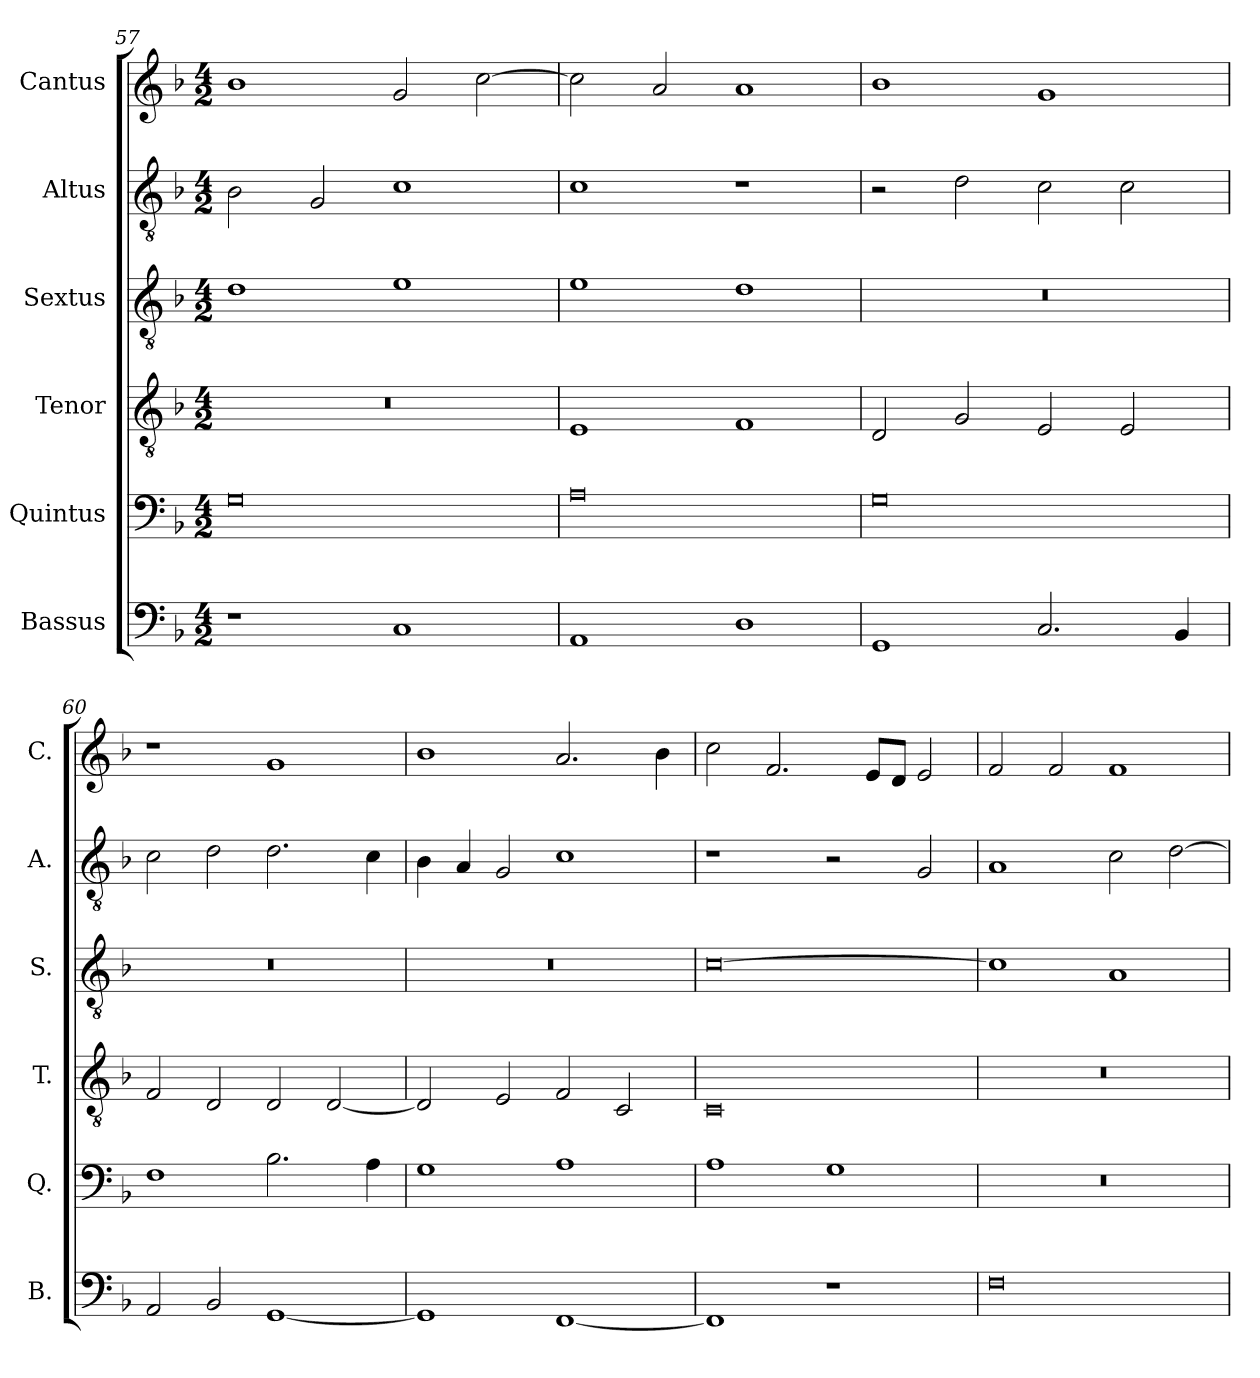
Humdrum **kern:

**kern	**kern	**kern	**kern	**kern	**kern
*part6	*part5	*part4	*part3	*part2	*part1
*staff6	*staff5	*staff4	*staff3	*staff2	*staff1
*I"Bassus	*I"Quintus	*I"Tenor	*I"Sextus	*I"Altus	*I"Cantus
*I'B.	*I'Q.	*I'T.	*I'S.	*I'A.	*I'C.
*clefF4	*clefF4	*clefGv2	*clefGv2	*clefGv2	*clefG2
*k[b-]	*k[b-]	*k[b-]	*k[b-]	*k[b-]	*k[b-]
*M4/2	*M4/2	*M4/2	*M4/2	*M4/2	*M4/2
=57	=57	=57	=57	=57	=57
1r	0G	0r	1d	2B-\	1b-
.	.	.	.	2G/	.
1C	.	.	1e	1c	2g/
.	.	.	.	.	[2cc\
!!LO:LB:g=z
=58	=58	=58	=58	=58	=58
1AA	0A	1E	1e	1c	2cc\]
.	.	.	.	.	2a/
1D	.	1F	1d	1r	1a
=59	=59	=59	=59	=59	=59
1GG	0G	2D/	0r	2r	1b-
.	.	2G/	.	2d\	.
2.C/	.	2E/	.	2c\	1g
.	.	2E/	.	2c\	.
4BB-/	.	.	.	.	.
=60	=60	=60	=60	=60	=60
2AA/	1F	2F/	0r	2c\	1r
2BB-/	.	2D/	.	2d\	.
[1GG	2.B-\	2D/	.	2.d\	1g
.	.	[2D/	.	.	.
.	4A\	.	.	4c\	.
=61	=61	=61	=61	=61	=61
1GG]	1G	2D/]	0r	4B-\	1b-
.	.	.	.	4A/	.
.	.	2E/	.	2G/	.
[1FF	1A	2F/	.	1c	2.a/
.	.	2C/	.	.	.
.	.	.	.	.	4b-\
=62	=62	=62	=62	=62	=62
1FF]	1A	0C	[0c	1r	2cc\
.	.	.	.	.	2.f/
1r	1G	.	.	2r	.
.	.	.	.	.	8e/L
.	.	.	.	.	8d/J
.	.	.	.	2G/	2e/
=63	=63	=63	=63	=63	=63
0F	0r	0r	1c]	1A	2f/
.	.	.	.	.	2f/
.	.	.	1A	2c\	1f
.	.	.	.	[2d\	.
=	=	=	=	=	=
*-	*-	*-	*-	*-	*-
